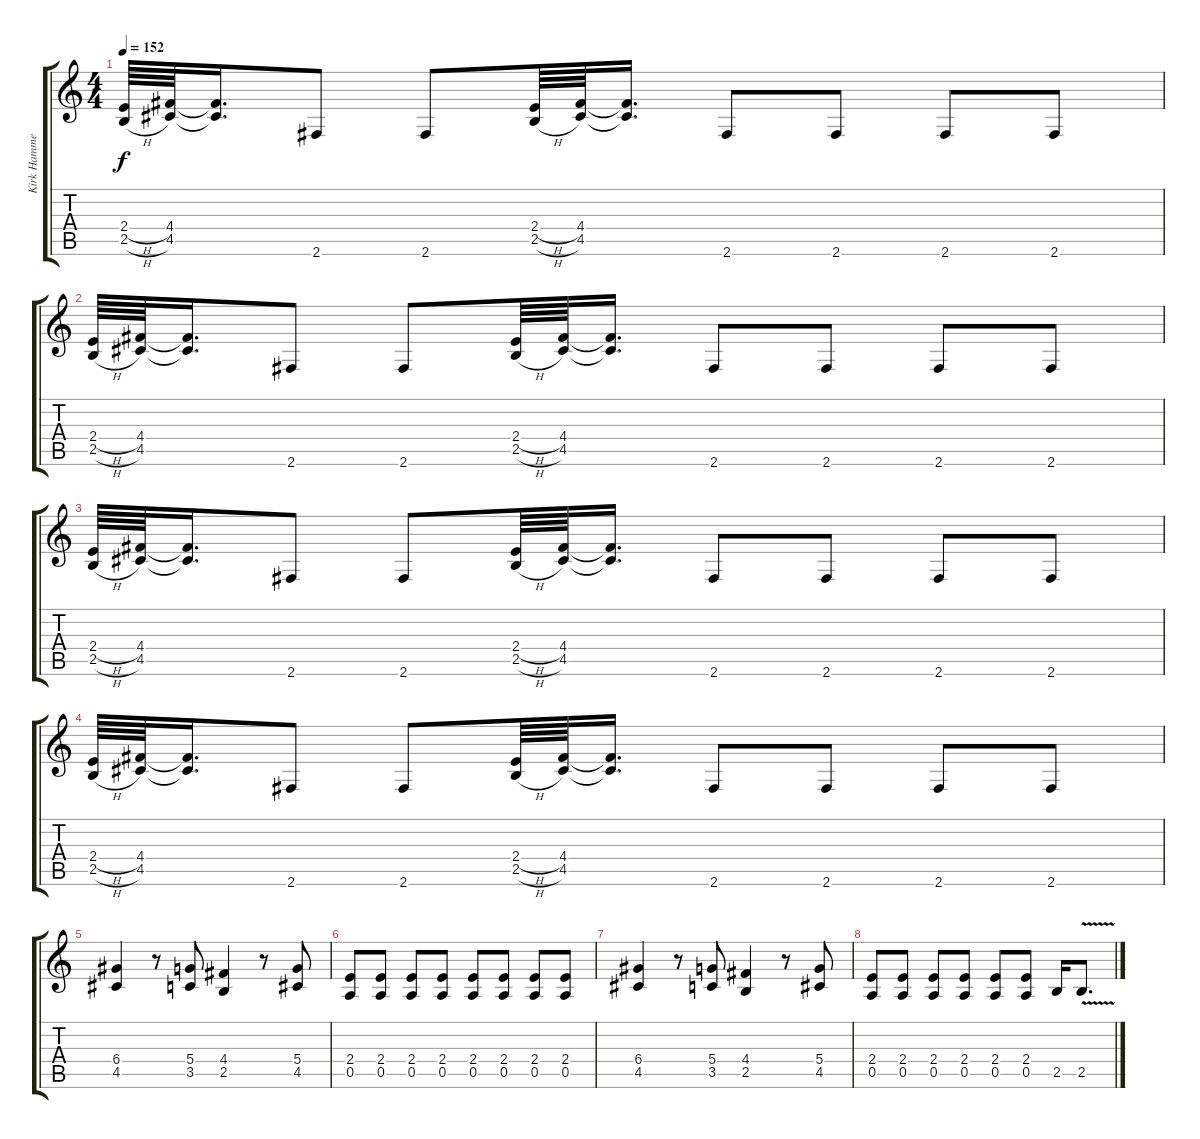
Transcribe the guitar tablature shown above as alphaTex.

\track ("Kirk Hammett" "Kirk Hamme") {instrument distortionguitar bank 17}
\staff {score tabs}
\tuning (E4 B3 G3 D3 A2 E2) {hide}
\ts (4 4)
\tempo 152
\clef g2
\ks c
(2.4{h} 2.5{h}).64{dy f} (4.4 4.5).64 (4.4{t} 4.5{t}).16{d} 2.6.8 2.6.8 (2.4{h} 2.5{h}).64 (4.4 4.5).64 (4.4{t} 4.5{t}).16{d} 2.6.8 2.6.8 2.6.8 2.6.8 |
(2.4{h} 2.5{h}).64 (4.4 4.5).64 (4.4{t} 4.5{t}).16{d} 2.6.8 2.6.8 (2.4{h} 2.5{h}).64 (4.4 4.5).64 (4.4{t} 4.5{t}).16{d} 2.6.8 2.6.8 2.6.8 2.6.8 |
(2.4{h} 2.5{h}).64 (4.4 4.5).64 (4.4{t} 4.5{t}).16{d} 2.6.8 2.6.8 (2.4{h} 2.5{h}).64 (4.4 4.5).64 (4.4{t} 4.5{t}).16{d} 2.6.8 2.6.8 2.6.8 2.6.8 |
(2.4{h} 2.5{h}).64 (4.4 4.5).64 (4.4{t} 4.5{t}).16{d} 2.6.8 2.6.8 (2.4{h} 2.5{h}).64 (4.4 4.5).64 (4.4{t} 4.5{t}).16{d} 2.6.8 2.6.8 2.6.8 2.6.8 |
(6.4 4.5).4 r.8 (5.4 3.5).8 (4.4 2.5).4 r.8 (5.4 4.5).8 |
(2.4 0.5).8 (2.4 0.5).8 (2.4 0.5).8 (2.4 0.5).8 (2.4 0.5).8 (2.4 0.5).8 (2.4 0.5).8 (2.4 0.5).8 |
(6.4 4.5).4 r.8 (5.4 3.5).8 (4.4 2.5).4 r.8 (5.4 4.5).8 |
(2.4 0.5).8 (2.4 0.5).8 (2.4 0.5).8 (2.4 0.5).8 (2.4 0.5).8 (2.4 0.5).8 2.5.16 2.5{v}.8{d}
